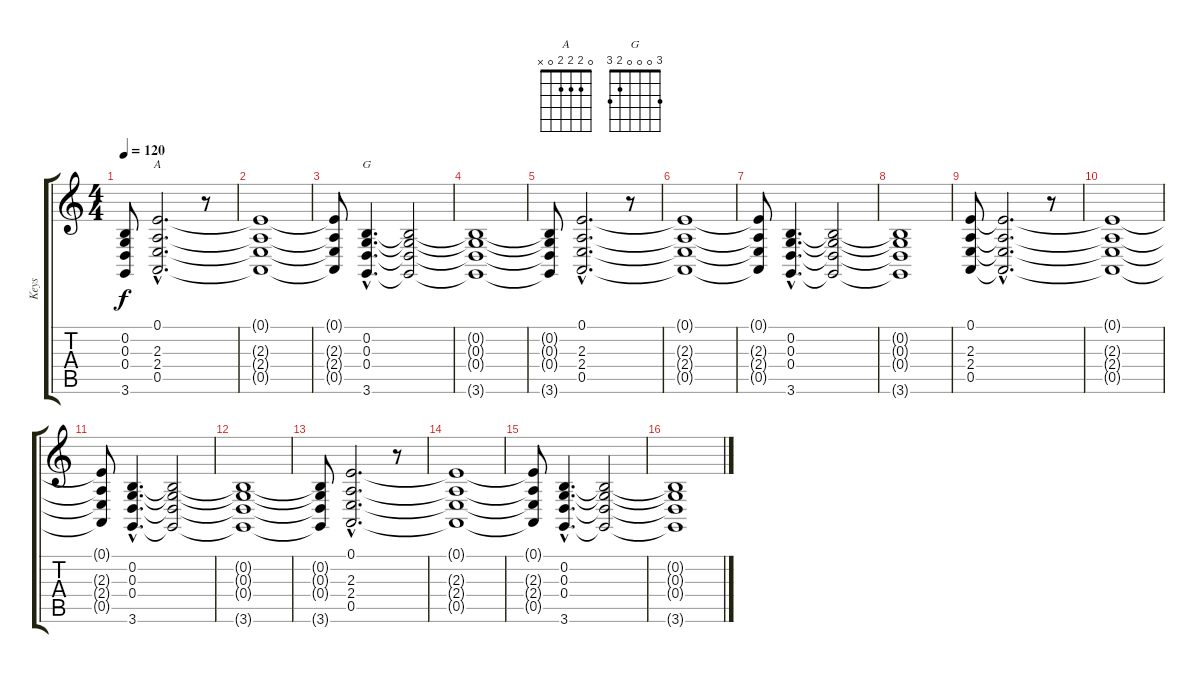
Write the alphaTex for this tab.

\track ("Keys" "Keys") {instrument stringensemble1}
\staff {score tabs}
\tuning (E4 B3 G3 D3 A2 E2) {hide}
\chord ("A" 0 2 2 2 0 x)
\chord ("G" 3 0 0 0 2 3)
\ts (4 4)
\tempo 120
\clef g2
\ks c
(0.2{t} 0.3{t} 0.4{t} 3.6{t}).8{dy f} (0.1{hac} 2.3{hac} 2.4{hac} 0.5{hac}).2{d ch "A"} r.8 |
(0.1{t} 2.3{t} 2.4{t} 0.5{t}).1 |
(0.1{t} 2.3{t} 2.4{t} 0.5{t}).8 (0.2{hac} 0.3{hac} 0.4{hac} 3.6{hac}).4{d ch "G"} (0.2{t} 0.3{t} 0.4{t} 3.6{t}).2 |
(0.2{t} 0.3{t} 0.4{t} 3.6{t}).1 |
(0.2{t} 0.3{t} 0.4{t} 3.6{t}).8 (0.1{hac} 2.3{hac} 2.4{hac} 0.5{hac}).2{d} r.8 |
(0.1{t} 2.3{t} 2.4{t} 0.5{t}).1 |
(0.1{t} 2.3{t} 2.4{t} 0.5{t}).8 (0.2{hac} 0.3{hac} 0.4{hac} 3.6{hac}).4{d} (0.2{t} 0.3{t} 0.4{t} 3.6{t}).2 |
(0.2{t} 0.3{t} 0.4{t} 3.6{t}).1 |
(0.1 2.3 2.4 0.5).8 (0.1{hac t} 2.3{hac t} 2.4{hac t} 0.5{hac t}).2{d} r.8 |
(0.1{t} 2.3{t} 2.4{t} 0.5{t}).1 |
(0.1{t} 2.3{t} 2.4{t} 0.5{t}).8 (0.2{hac} 0.3{hac} 0.4{hac} 3.6{hac}).4{d} (0.2{t} 0.3{t} 0.4{t} 3.6{t}).2 |
(0.2{t} 0.3{t} 0.4{t} 3.6{t}).1 |
(0.2{t} 0.3{t} 0.4{t} 3.6{t}).8 (0.1{hac} 2.3{hac} 2.4{hac} 0.5{hac}).2{d} r.8 |
(0.1{t} 2.3{t} 2.4{t} 0.5{t}).1 |
(0.1{t} 2.3{t} 2.4{t} 0.5{t}).8 (0.2{hac} 0.3{hac} 0.4{hac} 3.6{hac}).4{d} (0.2{t} 0.3{t} 0.4{t} 3.6{t}).2 |
(0.2{t} 0.3{t} 0.4{t} 3.6{t}).1
